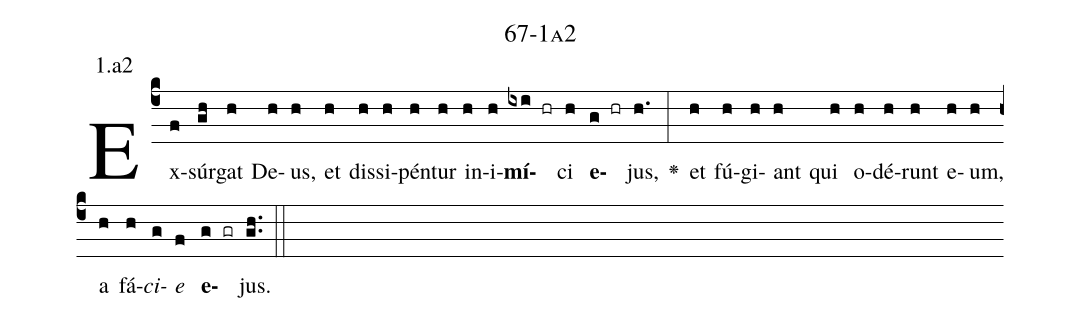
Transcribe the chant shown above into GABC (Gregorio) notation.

name: 67-1a2;
annotation: 1.a2;
%%
(c4)Ex(f)súr(gh)gat(h) De(h)us,(h) et(h) dis(h)si(h)pén(h)tur(h) in(h)i(h)<b>mí</b>(ixi hr)ci(h) <b>e</b>(g hr)jus,(h.) <v>\greheightstar</v>(:) et(h) fú(h)gi(h)ant(h) qui(h) o(h)dé(h)runt(h) e(h)um,(h) a(h) fá(h)<i>ci</i>(g)<i>e</i>(f) <b>e</b>(g gr)jus.(gh..) (::)


%E(h) u(h) o(g) u(f) a(g) e.(gh..) (::)
